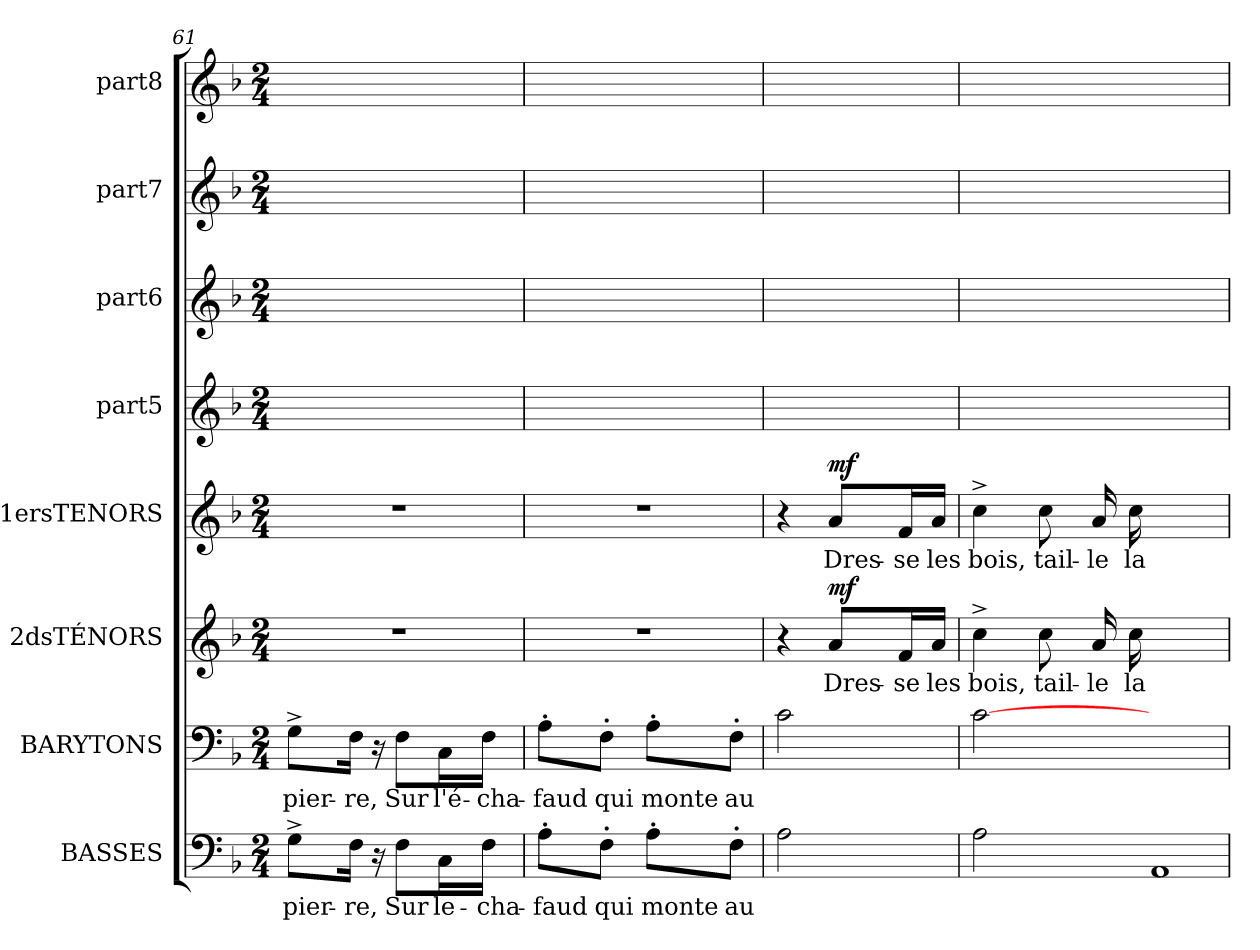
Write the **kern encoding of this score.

**kern	**text	**kern	**text	**kern	**text	**dynam	**kern	**text	**dynam	**kern	**kern	**kern	**kern
*part8	*part8	*part7	*part7	*part6	*part6	*part6	*part5	*part5	*part5	*part4	*part3	*part2	*part1
*staff8	*staff8	*staff7	*staff7	*staff6	*staff6	*staff6	*staff5	*staff5	*staff5	*staff4	*staff3	*staff2	*staff1
*I"BASSES	*	*I"BARYTONS	*	*I"2dsTÉNORS	*	*	*I"1ersTENORS	*	*	*I"part5	*I"part6	*I"part7	*I"part8
*	*	*	*	*	*	*	*	*	*	*I'part5	*I'part6	*I'part7	*I'part8
*clefF4	*	*clefF4	*	*clefG2	*	*	*clefG2	*	*	*clefG2	*clefG2	*clefG2	*clefG2
*k[b-]	*	*k[b-]	*	*k[b-]	*	*	*k[b-]	*	*	*k[b-]	*k[b-]	*k[b-]	*k[b-]
*M2/4	*	*M2/4	*	*M2/4	*	*	*M2/4	*	*	*M2/4	*M2/4	*M2/4	*M2/4
=61	=61	=61	=61	=61	=61	=61	=61	=61	=61	=61	=61	=61	=61
8G^>i\L	pier-	8G^>i\L	pier-	2r	.	.	2r	.	.	2ryy	2ryy	2ryy	2ryy
16Fi\Jk	re,	16Fi\Jk	re,	.	.	.	.	.	.	.	.	.	.
16r	.	16r	.	.	.	.	.	.	.	.	.	.	.
8Fi\L	Sur	8Fi\L	Sur	.	.	.	.	.	.	.	.	.	.
16Ci\L	le-	16Ci\L	l'é-	.	.	.	.	.	.	.	.	.	.
16Fi\JJ	cha-	16Fi\JJ	cha-	.	.	.	.	.	.	.	.	.	.
=62	=62	=62	=62	=62	=62	=62	=62	=62	=62	=62	=62	=62	=62
8A'>i\L	faud	8A'>i\L	faud	2r	.	.	2r	.	.	2ryy	2ryy	2ryy	2ryy
8F'>i\J	qui	8F'>i\J	qui	.	.	.	.	.	.	.	.	.	.
8A'>i\L	monte	8A'>i\L	monte	.	.	.	.	.	.	.	.	.	.
8F'>i\J	au	8F'>i\J	au	.	.	.	.	.	.	.	.	.	.
!!LO:LB:g=z
=63	=63	=63	=63	=63	=63	=63	=63	=63	=63	=63	=63	=63	=63
2Ai\	.	2ci\	.	4r	.	.	4r	.	.	2ryy	2ryy	2ryy	2ryy
!	!	!	!	!	!	!LO:DY:a	!	!	!LO:DY:a	!	!	!	!
.	.	.	.	8ai/L	Dres-	mf	8ai/L	Dres-	mf	.	.	.	.
.	.	.	.	16fi/L	se	.	16fi/L	se	.	.	.	.	.
.	.	.	.	16ai/JJ	les	.	16ai/JJ	les	.	.	.	.	.
=64	=64	=64	=64	=64	=64	=64	=64	=64	=64	=64	=64	=64	=64
2Ai\	.	[2ci\	.	4cc^>i\	bois,	.	4cc^>i\	bois,	.	2ryy	2ryy	2ryy	2ryy
.	.	.	.	8cci\	tail-	.	8cci\	tail-	.	.	.	.	.
.	.	.	.	16ai/	le	.	16ai/	le	.	.	.	.	.
.	.	.	.	16cci\	la	.	16cci\	la	.	.	.	.	.
!LO:N:vis=1	!	!	!	!	!	!	!	!	!	!	!	!	!
2AAj/	.	2ryy	.	2ryy	.	.	2ryy	.	.	2ryy	2ryy	2ryy	2ryy
=	=	=	=	=	=	=	=	=	=	=	=	=	=
*-	*-	*-	*-	*-	*-	*-	*-	*-	*-	*-	*-	*-	*-
